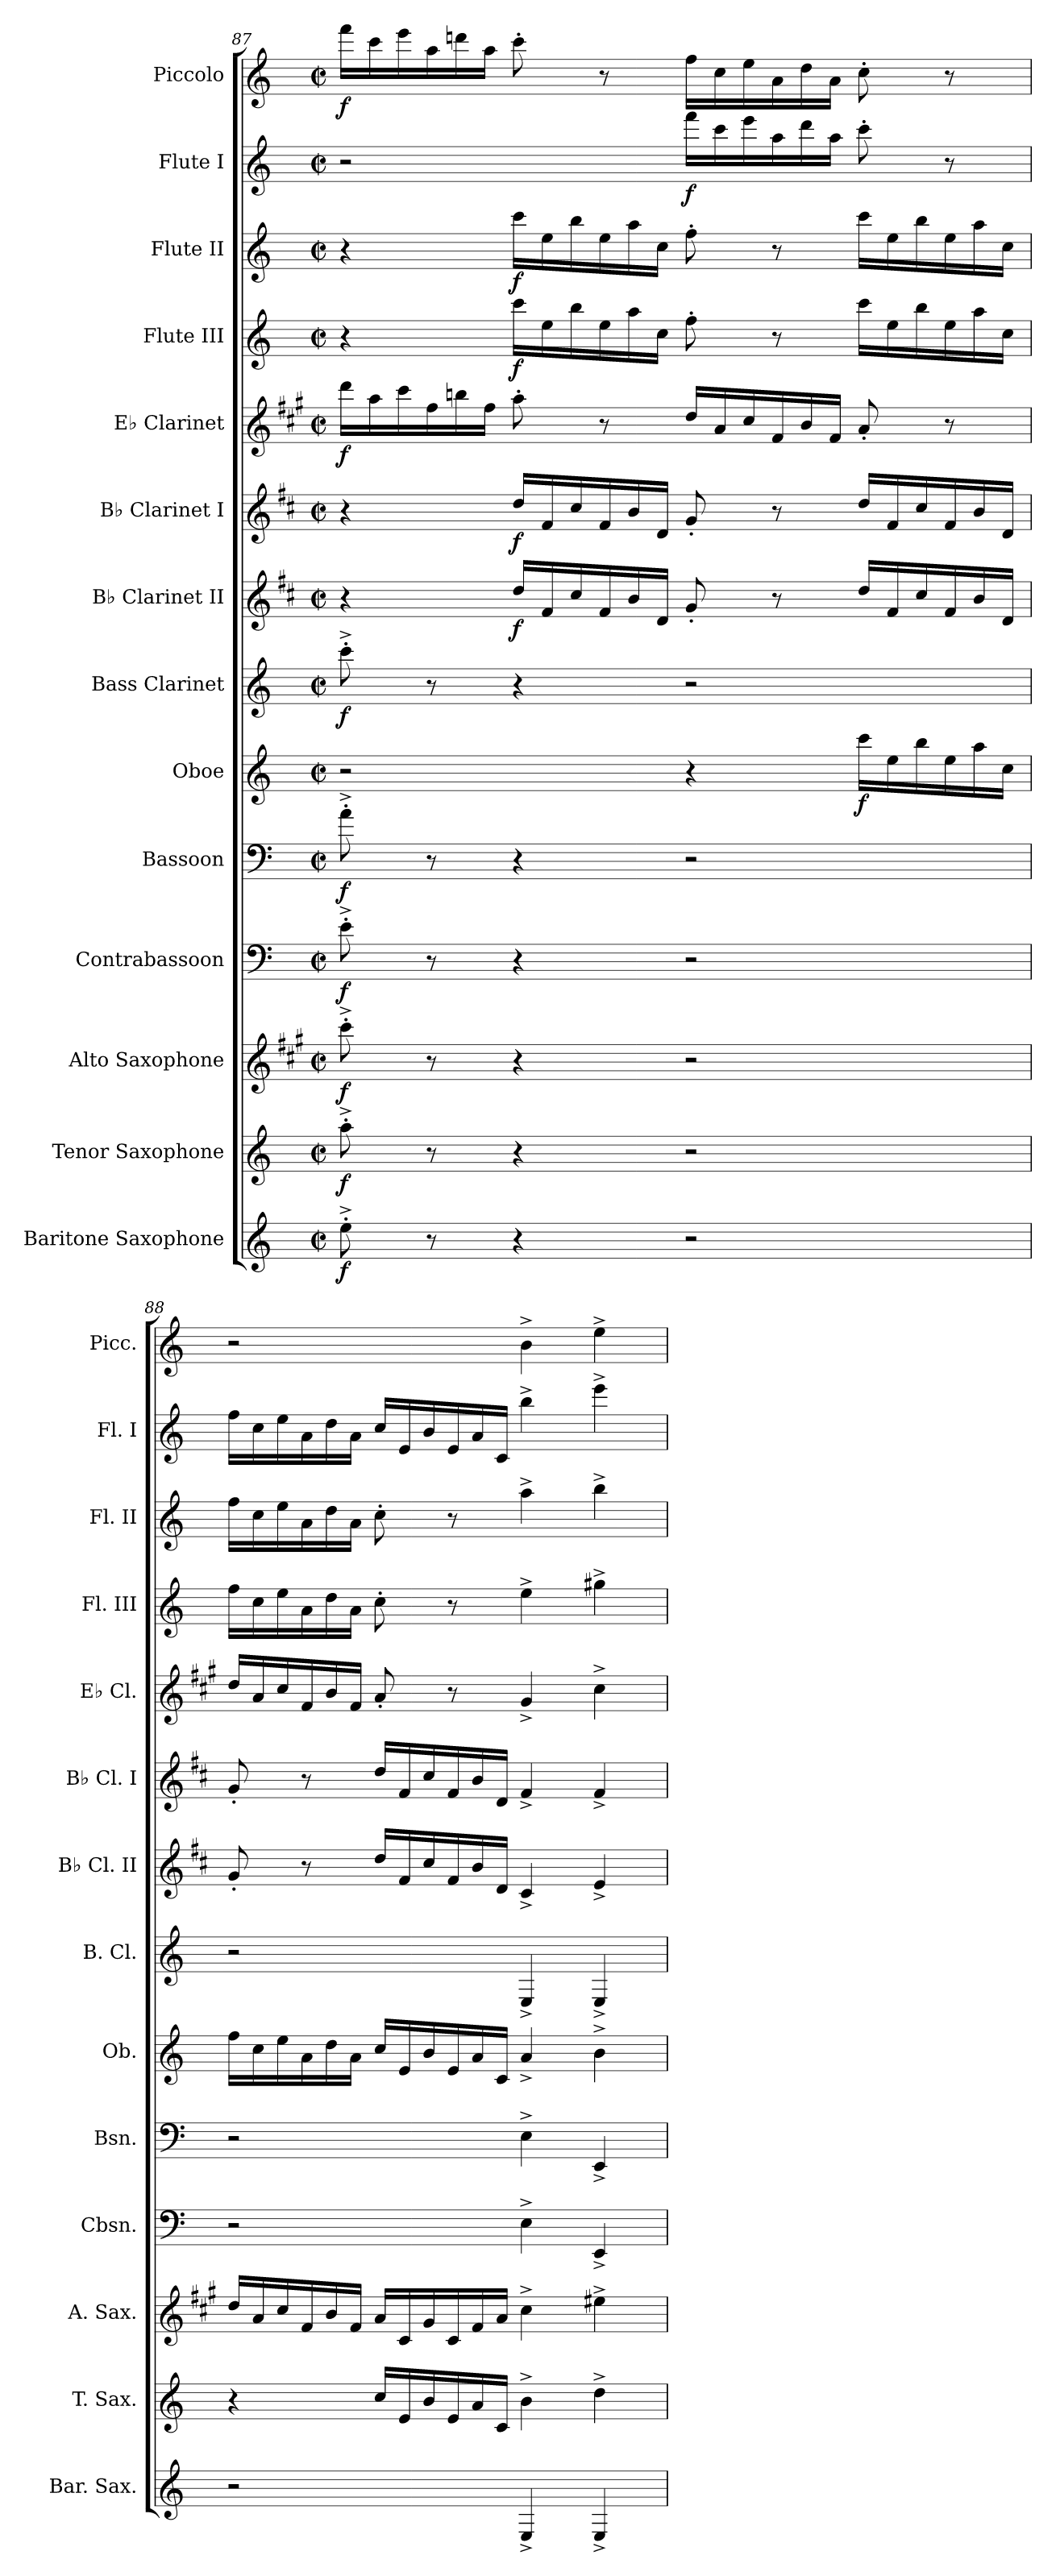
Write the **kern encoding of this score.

**kern	**dynam	**kern	**dynam	**kern	**dynam	**kern	**dynam	**kern	**dynam	**kern	**dynam	**kern	**dynam	**kern	**dynam	**kern	**dynam	**kern	**dynam	**kern	**dynam	**kern	**dynam	**kern	**dynam	**kern	**dynam
*part14	*part14	*part13	*part13	*part12	*part12	*part11	*part11	*part10	*part10	*part9	*part9	*part8	*part8	*part7	*part7	*part6	*part6	*part5	*part5	*part4	*part4	*part3	*part3	*part2	*part2	*part1	*part1
*staff14	*staff14	*staff13	*staff13	*staff12	*staff12	*staff11	*staff11	*staff10	*staff10	*staff9	*staff9	*staff8	*staff8	*staff7	*staff7	*staff6	*staff6	*staff5	*staff5	*staff4	*staff4	*staff3	*staff3	*staff2	*staff2	*staff1	*staff1
*I"Baritone Saxophone	*	*I"Tenor Saxophone	*	*I"Alto Saxophone	*	*I"Contrabassoon	*	*I"Bassoon	*	*I"Oboe	*	*I"Bass Clarinet	*	*I"B♭ Clarinet II	*	*I"B♭ Clarinet I	*	*I"E♭ Clarinet	*	*I"Flute III	*	*I"Flute II	*	*I"Flute I	*	*I"Piccolo	*
*I'Bar. Sax.	*	*I'T. Sax.	*	*I'A. Sax.	*	*I'Cbsn.	*	*I'Bsn.	*	*I'Ob.	*	*I'B. Cl.	*	*I'B♭ Cl. II	*	*I'B♭ Cl. I	*	*I'E♭ Cl.	*	*I'Fl. III	*	*I'Fl. II	*	*I'Fl. I	*	*I'Picc.	*
*clefG2	*	*clefG2	*	*clefG2	*	*clefF4	*	*clefF4	*	*clefG2	*	*clefG2	*	*clefG2	*	*clefG2	*	*clefG2	*	*clefG2	*	*clefG2	*	*clefG2	*	*clefG2	*
*ITrd12c21	*	*ITrd8c14	*	*ITrd5c9	*	*ITrd7c12	*	*	*	*	*	*ITrd8c14	*	*ITrd1c2	*	*ITrd1c2	*	*ITrd-2c-3	*	*	*	*	*	*	*	*ITrd-7c-12	*
*k[]	*	*k[]	*	*k[]	*	*k[]	*	*k[]	*	*k[]	*	*k[]	*	*k[]	*	*k[]	*	*k[]	*	*k[]	*	*k[]	*	*k[]	*	*k[]	*
*M2/2	*	*M2/2	*	*M2/2	*	*M2/2	*	*M2/2	*	*M2/2	*	*M2/2	*	*M2/2	*	*M2/2	*	*M2/2	*	*M2/2	*	*M2/2	*	*M2/2	*	*M2/2	*
*met(c|)	*	*met(c|)	*	*met(c|)	*	*met(c|)	*	*met(c|)	*	*met(c|)	*	*met(c|)	*	*met(c|)	*	*met(c|)	*	*met(c|)	*	*met(c|)	*	*met(c|)	*	*met(c|)	*	*met(c|)	*
*	*	*	*	*	*	*	*	*	*	*	*	*	*	*	*	*	*	*Xtuplet	*	*	*	*	*	*	*	*Xtuplet	*
=87	=87	=87	=87	=87	=87	=87	=87	=87	=87	=87	=87	=87	=87	=87	=87	=87	=87	=87	=87	=87	=87	=87	=87	=87	=87	=87	=87
!	!LO:DY:b	!	!LO:DY:b	!	!LO:DY:b	!	!LO:DY:b	!	!LO:DY:b	!	!	!	!LO:DY:b	!	!	!	!	!	!LO:DY:b	!	!	!	!	!	!	!	!LO:DY:b
8e'^\	f	8a'^\	f	8ee'^\	f	8E'^\	f	8a'^\	f	2r	.	8cc'^\	f	4r	.	4r	.	24fff\LL	f	4r	.	4r	.	2r	.	24ffff\LL	f
.	.	.	.	.	.	.	.	.	.	.	.	.	.	.	.	.	.	24ccc\	.	.	.	.	.	.	.	24cccc\	.
.	.	.	.	.	.	.	.	.	.	.	.	.	.	.	.	.	.	24eee\	.	.	.	.	.	.	.	24eeee\	.
8r	.	8r	.	8r	.	8r	.	8r	.	.	.	8r	.	.	.	.	.	24aa\	.	.	.	.	.	.	.	24aaa\	.
.	.	.	.	.	.	.	.	.	.	.	.	.	.	.	.	.	.	24dddn\	.	.	.	.	.	.	.	24ddddn\	.
.	.	.	.	.	.	.	.	.	.	.	.	.	.	.	.	.	.	24aa\JJ	.	.	.	.	.	.	.	24aaa\JJ	.
*	*	*	*	*	*	*	*	*	*	*	*	*	*	*Xtuplet	*	*Xtuplet	*	*	*	*Xtuplet	*	*Xtuplet	*	*	*	*	*
!	!	!	!	!	!	!	!	!	!	!	!	!	!	!	!LO:DY:b	!	!LO:DY:b	!	!	!	!LO:DY:b	!	!LO:DY:b	!	!	!	!
4r	.	4r	.	4r	.	4r	.	4r	.	.	.	4r	.	24cc/LL	f	24cc/LL	f	8ccc'\	.	24ccc\LL	f	24ccc\LL	f	.	.	8cccc'\	.
.	.	.	.	.	.	.	.	.	.	.	.	.	.	24e/	.	24e/	.	.	.	24ee\	.	24ee\	.	.	.	.	.
.	.	.	.	.	.	.	.	.	.	.	.	.	.	24b/	.	24b/	.	.	.	24bb\	.	24bb\	.	.	.	.	.
.	.	.	.	.	.	.	.	.	.	.	.	.	.	24e/	.	24e/	.	8r	.	24ee\	.	24ee\	.	.	.	8r	.
.	.	.	.	.	.	.	.	.	.	.	.	.	.	24a/	.	24a/	.	.	.	24aa\	.	24aa\	.	.	.	.	.
.	.	.	.	.	.	.	.	.	.	.	.	.	.	24c/JJ	.	24c/JJ	.	.	.	24cc\JJ	.	24cc\JJ	.	.	.	.	.
*	*	*	*	*	*	*	*	*	*	*	*	*	*	*	*	*	*	*	*	*	*	*	*	*Xtuplet	*	*	*
!	!	!	!	!	!	!	!	!	!	!	!	!	!	!	!	!	!	!	!	!	!	!	!	!	!LO:DY:b	!	!
2r	.	2r	.	2r	.	2r	.	2r	.	4r	.	2r	.	8f'/	.	8f'/	.	24ff/LL	.	8ff'\	.	8ff'\	.	24fff\LL	f	24fff\LL	.
.	.	.	.	.	.	.	.	.	.	.	.	.	.	.	.	.	.	24cc/	.	.	.	.	.	24ccc\	.	24ccc\	.
.	.	.	.	.	.	.	.	.	.	.	.	.	.	.	.	.	.	24ee/	.	.	.	.	.	24eee\	.	24eee\	.
.	.	.	.	.	.	.	.	.	.	.	.	.	.	8r	.	8r	.	24a/	.	8r	.	8r	.	24aa\	.	24aa\	.
.	.	.	.	.	.	.	.	.	.	.	.	.	.	.	.	.	.	24dd/	.	.	.	.	.	24ddd\	.	24ddd\	.
.	.	.	.	.	.	.	.	.	.	.	.	.	.	.	.	.	.	24a/JJ	.	.	.	.	.	24aa\JJ	.	24aa\JJ	.
*	*	*	*	*	*	*	*	*	*	*Xtuplet	*	*	*	*	*	*	*	*	*	*	*	*	*	*	*	*	*
!	!	!	!	!	!	!	!	!	!	!	!LO:DY:b	!	!	!	!	!	!	!	!	!	!	!	!	!	!	!	!
.	.	.	.	.	.	.	.	.	.	24ccc\LL	f	.	.	24cc/LL	.	24cc/LL	.	8cc'/	.	24ccc\LL	.	24ccc\LL	.	8ccc'\	.	8ccc'\	.
.	.	.	.	.	.	.	.	.	.	24ee\	.	.	.	24e/	.	24e/	.	.	.	24ee\	.	24ee\	.	.	.	.	.
.	.	.	.	.	.	.	.	.	.	24bb\	.	.	.	24b/	.	24b/	.	.	.	24bb\	.	24bb\	.	.	.	.	.
.	.	.	.	.	.	.	.	.	.	24ee\	.	.	.	24e/	.	24e/	.	8r	.	24ee\	.	24ee\	.	8r	.	8r	.
.	.	.	.	.	.	.	.	.	.	24aa\	.	.	.	24a/	.	24a/	.	.	.	24aa\	.	24aa\	.	.	.	.	.
.	.	.	.	.	.	.	.	.	.	24cc\JJ	.	.	.	24c/JJ	.	24c/JJ	.	.	.	24cc\JJ	.	24cc\JJ	.	.	.	.	.
=88	=88	=88	=88	=88	=88	=88	=88	=88	=88	=88	=88	=88	=88	=88	=88	=88	=88	=88	=88	=88	=88	=88	=88	=88	=88	=88	=88
*	*	*	*	*Xtuplet	*	*	*	*	*	*	*	*	*	*	*	*	*	*	*	*	*	*	*	*	*	*	*
2r	.	4r	.	24f/LL	.	2r	.	2r	.	24ff\LL	.	2r	.	8f'/	.	8f'/	.	24ff/LL	.	24ff\LL	.	24ff\LL	.	24ff\LL	.	2r	.
.	.	.	.	24c/	.	.	.	.	.	24cc\	.	.	.	.	.	.	.	24cc/	.	24cc\	.	24cc\	.	24cc\	.	.	.
.	.	.	.	24e/	.	.	.	.	.	24ee\	.	.	.	.	.	.	.	24ee/	.	24ee\	.	24ee\	.	24ee\	.	.	.
.	.	.	.	24A/	.	.	.	.	.	24a\	.	.	.	8r	.	8r	.	24a/	.	24a\	.	24a\	.	24a\	.	.	.
.	.	.	.	24d/	.	.	.	.	.	24dd\	.	.	.	.	.	.	.	24dd/	.	24dd\	.	24dd\	.	24dd\	.	.	.
.	.	.	.	24A/JJ	.	.	.	.	.	24a\JJ	.	.	.	.	.	.	.	24a/JJ	.	24a\JJ	.	24a\JJ	.	24a\JJ	.	.	.
*	*	*Xtuplet	*	*	*	*	*	*	*	*	*	*	*	*	*	*	*	*	*	*	*	*	*	*	*	*	*
.	.	24c/LL	.	24c/LL	.	.	.	.	.	24cc/LL	.	.	.	24cc/LL	.	24cc/LL	.	8cc'/	.	8cc'\	.	8cc'\	.	24cc/LL	.	.	.
.	.	24E/	.	24E/	.	.	.	.	.	24e/	.	.	.	24e/	.	24e/	.	.	.	.	.	.	.	24e/	.	.	.
.	.	24B/	.	24B/	.	.	.	.	.	24b/	.	.	.	24b/	.	24b/	.	.	.	.	.	.	.	24b/	.	.	.
.	.	24E/	.	24E/	.	.	.	.	.	24e/	.	.	.	24e/	.	24e/	.	8r	.	8r	.	8r	.	24e/	.	.	.
.	.	24A/	.	24A/	.	.	.	.	.	24a/	.	.	.	24a/	.	24a/	.	.	.	.	.	.	.	24a/	.	.	.
.	.	24C/JJ	.	24c/JJ	.	.	.	.	.	24c/JJ	.	.	.	24c/JJ	.	24c/JJ	.	.	.	.	.	.	.	24c/JJ	.	.	.
4EE^/	.	4B^\	.	4e^\	.	4EE^\	.	4E^\	.	4a^/	.	4EE^/	.	4B^/	.	4e^/	.	4b^/	.	4ee^\	.	4aa^\	.	4bb^\	.	4bb^\	.
4EE^/	.	4d^\	.	4g#X^\	.	4EEE^/	.	4EE^/	.	4b^\	.	4EE^/	.	4d^/	.	4e^/	.	4ee^\	.	4gg#X^\	.	4bb^\	.	4eee^\	.	4eee^\	.
=	=	=	=	=	=	=	=	=	=	=	=	=	=	=	=	=	=	=	=	=	=	=	=	=	=	=	=
*-	*-	*-	*-	*-	*-	*-	*-	*-	*-	*-	*-	*-	*-	*-	*-	*-	*-	*-	*-	*-	*-	*-	*-	*-	*-	*-	*-
